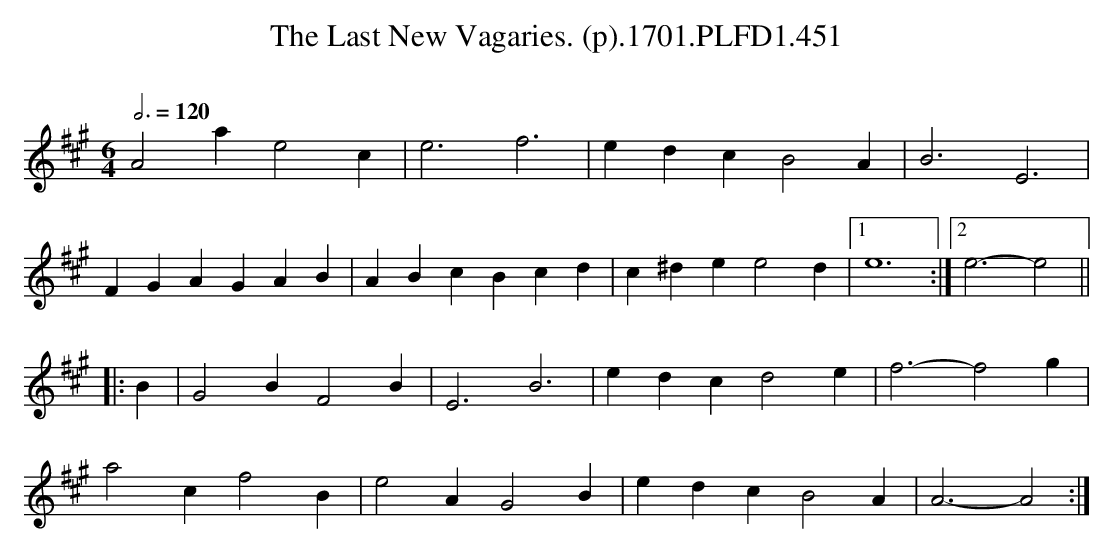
X:1
T:Last New Vagaries. (p).1701.PLFD1.451, The
M:6/4
L:1/4
Q:3/4=120
O:
K:A
A2ae2c|e3f3|edcB2A|B3E3|
FGAGAB|ABcBcd|c^dee2d|[1e6:|[2e3-e2||
|:B|G2BF2B|E3B3|edcd2e|f3-f2g|
a2cf2B|e2AG2B|edcB2A|A3-A2:|
